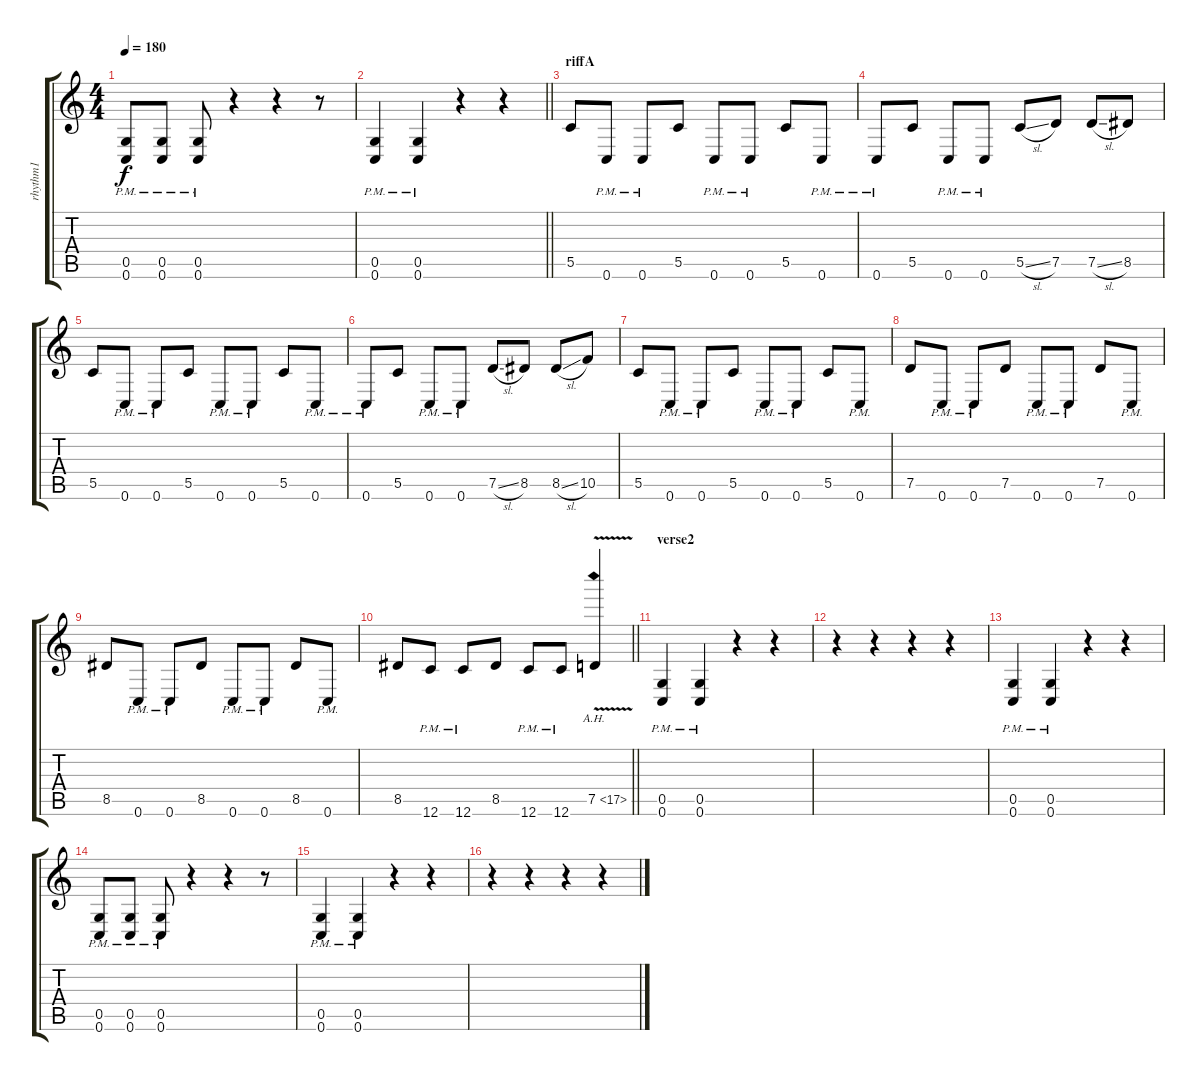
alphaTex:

\track ("rhythm1" "rhythm1") {instrument distortionguitar}
\staff {score tabs}
\tuning (D4 A3 F3 C3 G2 C2) {hide}
\ts (4 4)
\tempo 180
\clef g2
\ks c
(0.5{pm} 0.6{pm}).8{dy f} (0.5{pm} 0.6{pm}).8 (0.5{pm} 0.6{pm}).8 r.4 r.4 r.8 |
\barLineRight lightlight
(0.5{pm} 0.6{pm}).4 (0.5{pm} 0.6{pm}).4 r.4 r.4 |
\section ("" "riffA")
5.5.8 0.6{pm}.8 0.6{pm}.8 5.5.8 0.6{pm}.8 0.6{pm}.8 5.5.8 0.6{pm}.8 |
0.6{pm}.8 5.5.8 0.6{pm}.8 0.6{pm}.8 5.5{sl}.8 7.5.8 7.5{sl}.8 8.5.8 |
5.5.8 0.6{pm}.8 0.6{pm}.8 5.5.8 0.6{pm}.8 0.6{pm}.8 5.5.8 0.6{pm}.8 |
0.6{pm}.8 5.5.8 0.6{pm}.8 0.6{pm}.8 7.5{sl}.8 8.5.8 8.5{sl}.8 10.5.8 |
5.5.8 0.6{pm}.8 0.6{pm}.8 5.5.8 0.6{pm}.8 0.6{pm}.8 5.5.8 0.6{pm}.8 |
7.5.8 0.6{pm}.8 0.6{pm}.8 7.5.8 0.6{pm}.8 0.6{pm}.8 7.5.8 0.6{pm}.8 |
8.5.8 0.6{pm}.8 0.6{pm}.8 8.5.8 0.6{pm}.8 0.6{pm}.8 8.5.8 0.6{pm}.8 |
\barLineRight lightlight
8.5.8 12.6{pm}.8 12.6{pm}.8 8.5.8 12.6{pm}.8 12.6{pm}.8 7.5{ah 10 v}.4 |
\section ("" "verse2")
(0.5{pm} 0.6{pm}).4 (0.5{pm} 0.6{pm}).4 r.4 r.4 |
r.4 r.4 r.4 r.4 |
(0.5{pm} 0.6{pm}).4 (0.5{pm} 0.6{pm}).4 r.4 r.4 |
(0.5{pm} 0.6{pm}).8 (0.5{pm} 0.6{pm}).8 (0.5{pm} 0.6{pm}).8 r.4 r.4 r.8 |
(0.5{pm} 0.6{pm}).4 (0.5{pm} 0.6{pm}).4 r.4 r.4 |
r.4 r.4 r.4 r.4
